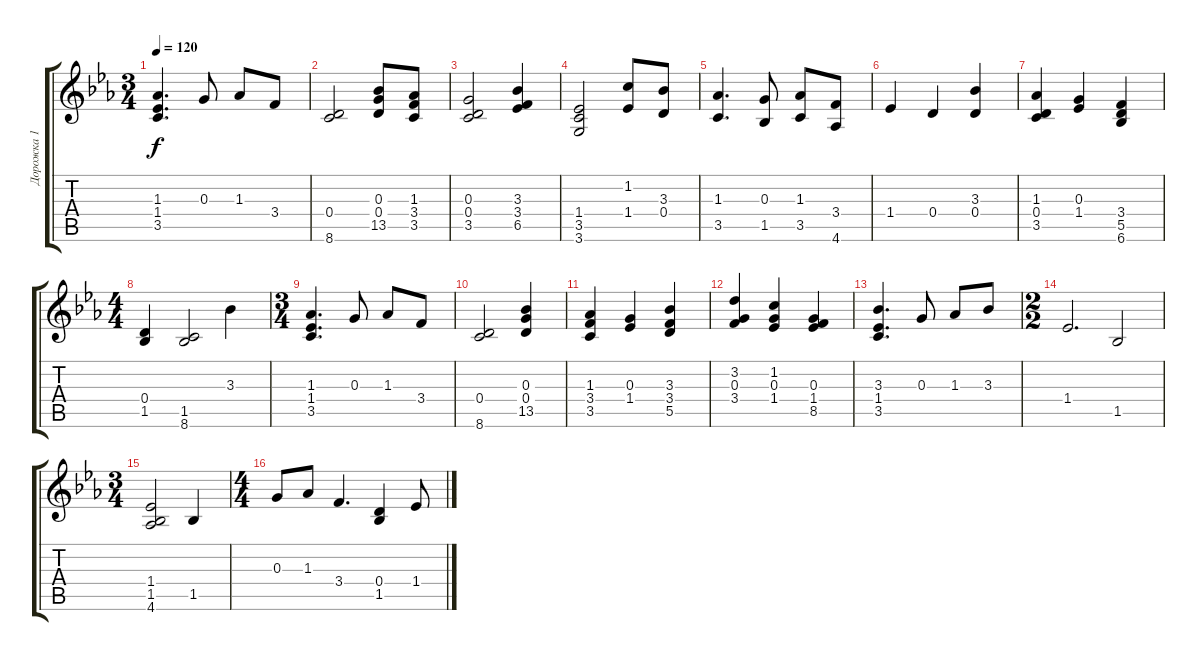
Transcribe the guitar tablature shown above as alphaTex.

\track ("Дорожка 1" "Дорожка 1") {instrument acousticguitarsteel}
\staff {score tabs}
\tuning (E4 B3 G3 D3 A2 E2) {hide}
\ts (3 4)
\tempo 120
\clef g2
\ks cminor
(1.3 1.4 3.5).4{d dy f beam split} 0.3.8 1.3.8 3.4.8 |
(0.4 8.6).2 (0.3 0.4 13.5).8 (1.3 3.4 3.5).8 |
(0.3 0.4 3.5).2 (3.3 3.4 6.5).4 |
(1.4 3.5 3.6).2 (1.2 1.4).8 (3.3 0.4).8 |
(1.3 3.5).4{d} (0.3 1.5).8 (1.3 3.5).8{beam merge} (3.4 4.6).8 |
1.4.4 0.4.4 (3.3 0.4).4 |
(1.3 0.4 3.5).4 (0.3 1.4).4 (3.4 5.5 6.6).4 |
\ts (4 4)
(0.4 1.5).4 (1.5 8.6).2 3.3.4 |
\ts (3 4)
(1.3 1.4 3.5).4{d} 0.3.8 1.3.8 3.4.8 |
(0.4 8.6).2 (0.3 0.4 13.5).4 |
(1.3 3.4 3.5).4 (0.3 1.4).4 (3.3 3.4 5.5).4 |
(3.2 0.3 3.4).4 (1.2 0.3 1.4).4 (0.3 1.4 8.5).4 |
(3.3 1.4 3.5).4{d} 0.3.8 1.3.8 3.3.8 |
\ts (2 2)
1.4.2{d} 1.5.2 |
\ts (3 4)
(1.4 1.5 4.6).2 1.5.4 |
\ts (4 4)
0.3.8 1.3.8 3.4.4{d} (0.4 1.5).4 1.4.8
